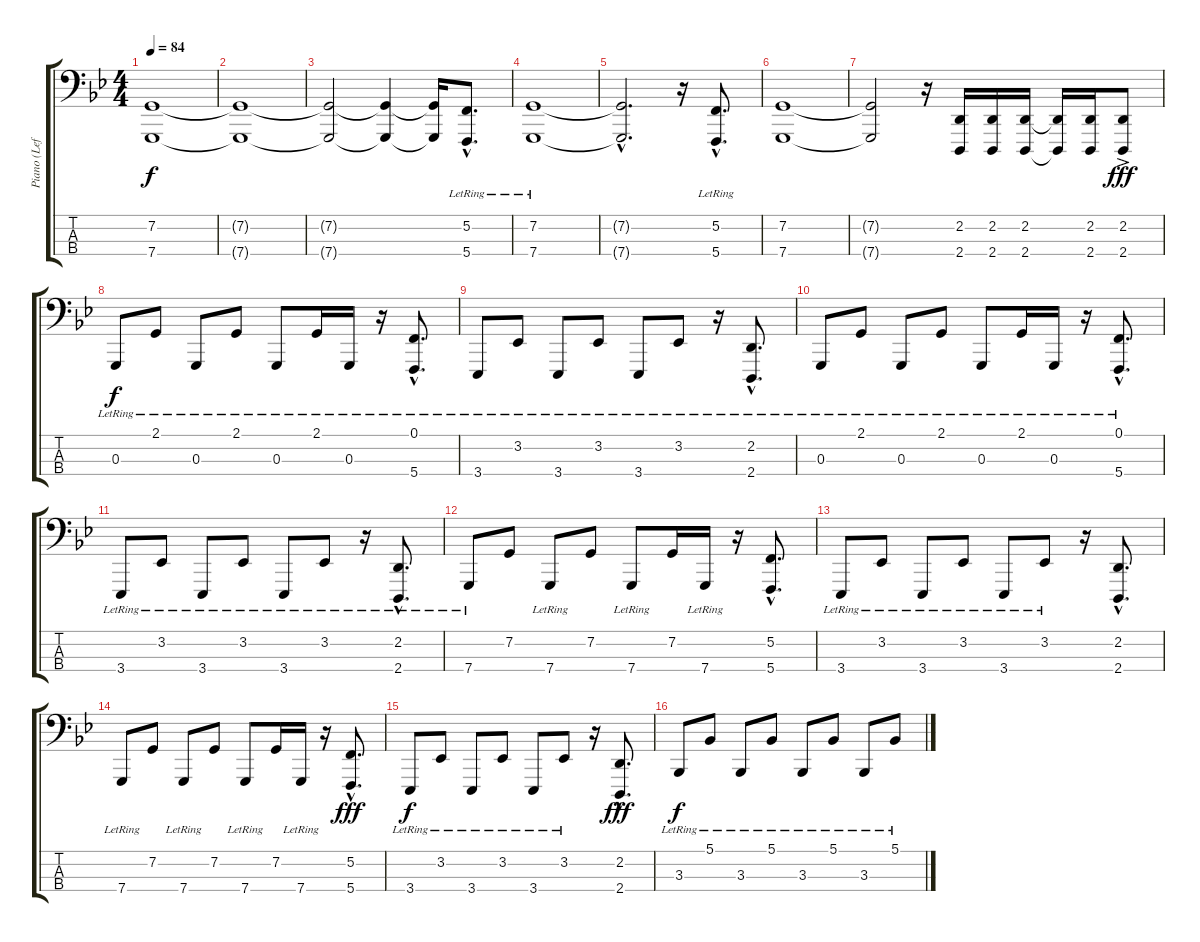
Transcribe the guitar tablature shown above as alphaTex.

\track ("Piano (Left)" "Piano (Lef") {instrument brightacousticpiano}
\staff {score tabs}
\tuning (F2 C2 G1 C1) {hide}
\ts (4 4)
\tempo 84
\clef f4
\ks bb
(7.2{t} 7.4{t}).1{dy f} |
(7.2{t} 7.4{t}).1 |
(7.2{t} 7.4{t}).2 (7.2{t} 7.4{t}).4 (7.2{t} 7.4{t}).16 (5.2{hac} 5.4{hac lr}).8{d} |
(7.2{lr} 7.4{lr}).1 |
(7.2{hac t} 7.4{hac t}).2{d} r.16 (5.2{hac lr} 5.4{hac lr}).8{d} |
(7.2 7.4).1 |
(7.2{t} 7.4{t}).2 r.16 (2.2 2.4).16 (2.2 2.4).16 (2.2 2.4).16 (2.2{t} 2.4{t}).16 (2.2 2.4).16 (2.2{ac} 2.4{ac}).8{dy fff} |
0.3{lr}.8{dy f} 2.1{lr}.8 0.3{lr}.8 2.1{lr}.8 0.3{lr}.8 2.1{lr}.16 0.3{lr}.16 r.16 (0.1{hac lr} 5.4{hac lr}).8{d} |
3.4{lr}.8 3.2{lr}.8 3.4{lr}.8 3.2{lr}.8 3.4{lr}.8 3.2{lr}.8 r.16 (2.2{hac lr} 2.4{hac lr}).8{d} |
0.3{lr}.8 2.1{lr}.8 0.3{lr}.8 2.1{lr}.8 0.3{lr}.8 2.1{lr}.16 0.3{lr}.16 r.16 (0.1{hac lr} 5.4{hac lr}).8{d} |
3.4{lr}.8 3.2{lr}.8 3.4{lr}.8 3.2{lr}.8 3.4{lr}.8 3.2{lr}.8 r.16 (2.2{hac lr} 2.4{hac lr}).8{d} |
7.4{lr}.8 7.2.8 7.4{lr}.8 7.2.8 7.4{lr}.8 7.2.16 7.4{lr}.16 r.16 (5.2{hac} 5.4{hac}).8{d} |
3.4{lr}.8 3.2{lr}.8 3.4{lr}.8 3.2{lr}.8 3.4{lr}.8 3.2{lr}.8 r.16 (2.2{hac} 2.4{hac}).8{d} |
7.4{lr}.8 7.2.8 7.4{lr}.8 7.2.8 7.4{lr}.8 7.2.16 7.4{lr}.16 r.16 (5.2{hac} 5.4{hac}).8{d dy fff} |
3.4{lr}.8{dy f} 3.2{lr}.8 3.4{lr}.8 3.2{lr}.8 3.4{lr}.8 3.2{lr}.8 r.16 (2.2{hac} 2.4{hac}).8{d dy fff} |
3.3{lr}.8{dy f} 5.1{lr}.8 3.3{lr}.8 5.1{lr}.8 3.3{lr}.8 5.1{lr}.8 3.3{lr}.8 5.1{lr}.8
